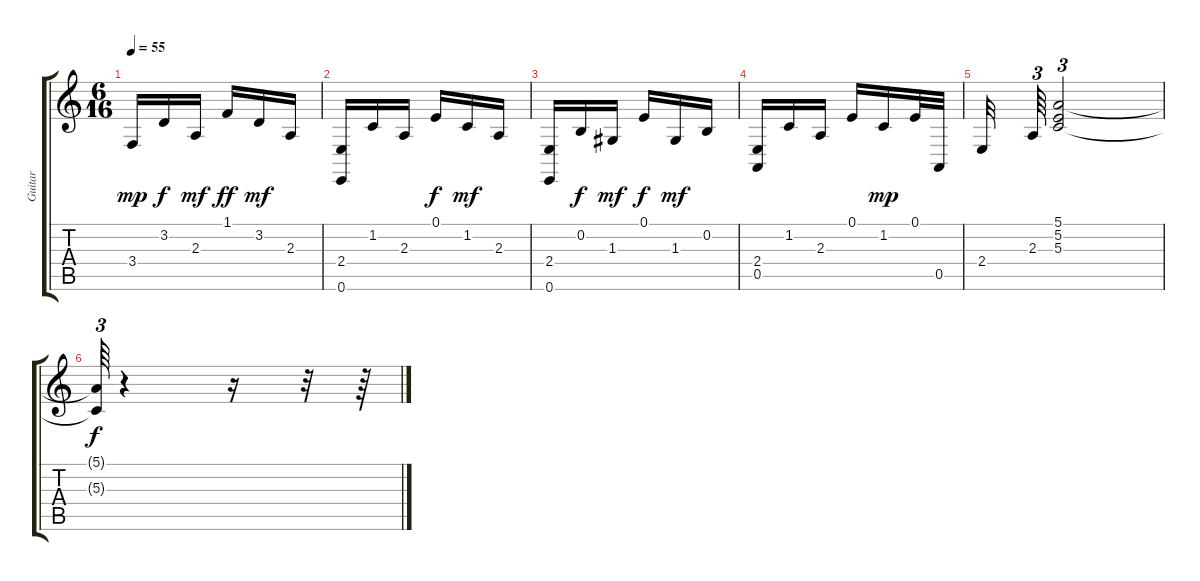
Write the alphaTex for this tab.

\track ("Guitar" "Guitar") {instrument acousticgrandpiano}
\staff {score tabs}
\tuning (E4 B3 G3 D3 A2 E2) {hide}
\ts (6 16)
\tempo 55
\clef g2
\ks c
3.4.16{dy mp} 3.2.16{dy f} 2.3.16{dy mf} 1.1.16{dy ff} 3.2.16{dy mf} 2.3.16 |
(2.4 0.6).16 1.2.16 2.3.16 0.1.16{dy f} 1.2.16{dy mf} 2.3.16 |
(2.4 0.6).16 0.2.16{dy f} 1.3.16{dy mf} 0.1.16{dy f} 1.3.16{dy mf} 0.2.16 |
(2.4 0.5).16 1.2.16 2.3.16 0.1.16 1.2.16{dy mp} 0.1.32 0.5.32 |
2.4.32 2.3.64{tu (3 2)} (5.1 5.2 5.3).2{tu (3 2)} |
(5.1{t} 5.3{t}).64{tu (3 2) dy f} r.4 r.16 r.32 r.64
